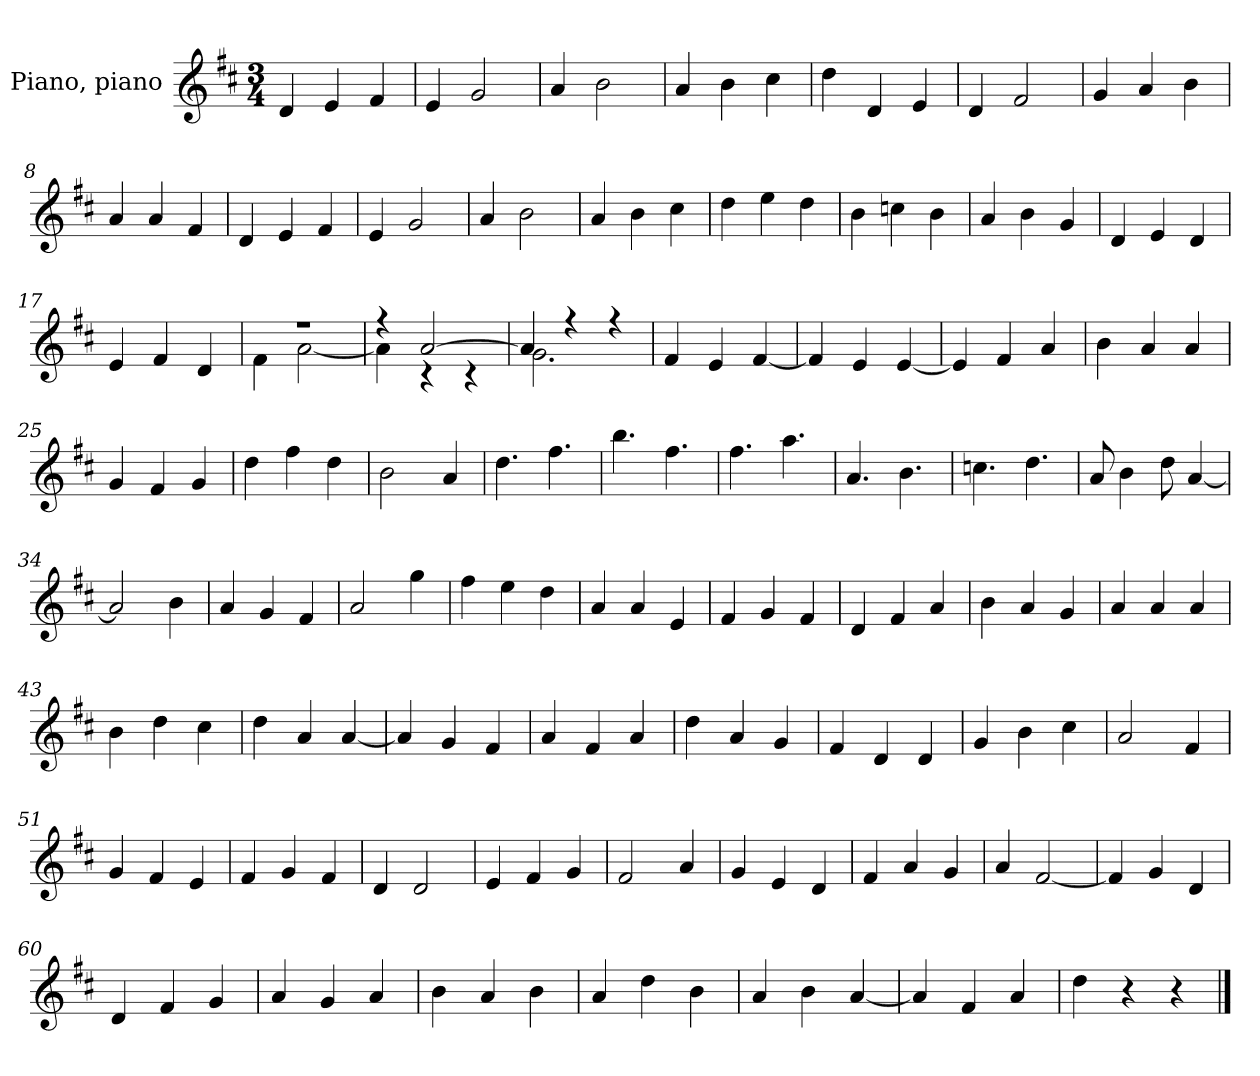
**kern
*part1
*staff1
*I"Piano, piano
*clefG2
*k[f#c#]
*M3/4
*MM134
=1
4d/
4e/
4f#/
=2
4e/
2g/
=3
4a/
2b\
=4
4a/
4b\
4cc#\
=5
4dd\
4d/
4e/
=6
4d/
2f#/
=7
4g/
4a/
4b\
=8
4a/
4a/
4f#/
=9
4d/
4e/
4f#/
=10
4e/
2g/
=11
4a/
2b\
!!LO:LB:g=z
=12
4a/
4b\
4cc#\
=13
4dd\
4ee\
4dd\
=14
4b\
4ccn\
4b\
=15
4a/
4b\
4g/
=16
4d/
4e/
4d/
=17
4e/
4f#/
4d/
=18
*^
2.r	4f#\
.	[2a\
=19	=19
4r	4a\]
[2a/	4r
.	4r
=20	=20
4a/]	2.g\
4r	.
4r	.
*v	*v
=21
4f#/
4e/
[4f#/
=22
4f#/]
4e/
[4e/
!!LO:LB:g=z
=23
4e/]
4f#/
4a/
=24
4b\
4a/
4a/
=25
4g/
4f#/
4g/
=26
4dd\
4ff#\
4dd\
=27
2b\
4a/
=28
4.dd\
4.ff#\
=29
4.bb\
4.ff#\
=30
4.ff#\
4.aa\
=31
4.a/
4.b\
=32
4.ccn\
4.dd\
=33
8a/
4b\
8dd\
[4a/
!!LO:LB:g=z
=34
2a/]
4b\
=35
4a/
4g/
4f#/
=36
2a/
4gg\
=37
4ff#\
4ee\
4dd\
=38
4a/
4a/
4e/
=39
4f#/
4g/
4f#/
=40
4d/
4f#/
4a/
=41
4b\
4a/
4g/
=42
4a/
4a/
4a/
=43
4b\
4dd\
4cc#\
=44
4dd\
4a/
[4a/
=45
4a/]
4g/
4f#/
!!LO:LB:g=z
=46
4a/
4f#/
4a/
=47
4dd\
4a/
4g/
=48
4f#/
4d/
4d/
=49
4g/
4b\
4cc#\
=50
2a/
4f#/
=51
4g/
4f#/
4e/
=52
4f#/
4g/
4f#/
=53
4d/
2d/
=54
4e/
4f#/
4g/
=55
2f#/
4a/
=56
4g/
4e/
4d/
=57
4f#/
4a/
4g/
!!LO:LB:g=z
=58
4a/
[2f#/
=59
4f#/]
4g/
4d/
=60
4d/
4f#/
4g/
=61
4a/
4g/
4a/
=62
4b\
4a/
4b\
=63
4a/
4dd\
4b\
=64
4a/
4b\
[4a/
=65
4a/]
4f#/
4a/
=66
4dd\
4r
4r
==
*-
